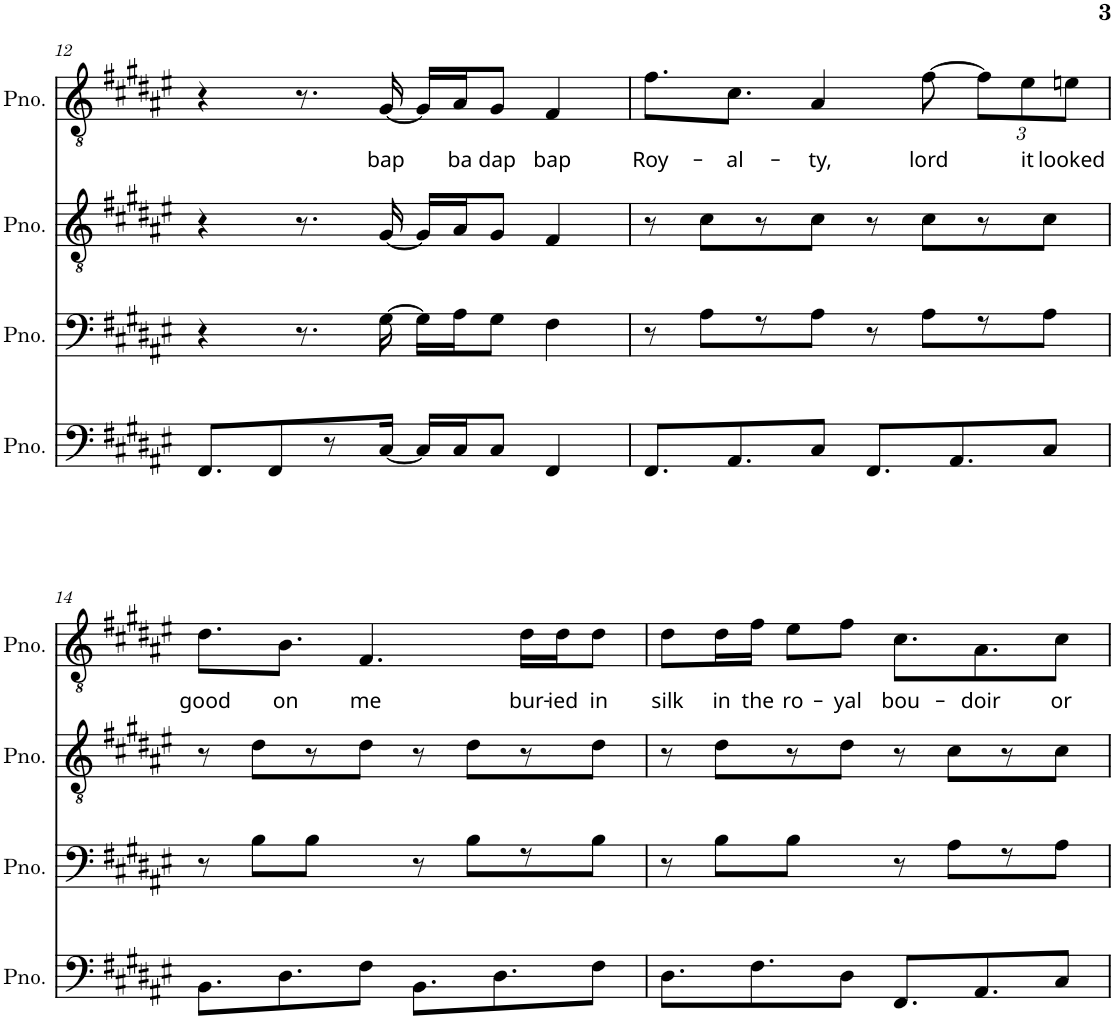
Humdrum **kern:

**kern	**kern	**kern	**kern	**text
*part4	*part3	*part2	*part1	*part1
*staff4	*staff3	*staff2	*staff1	*staff1
*I"Piano	*I"Piano	*I"Piano	*I"Piano	*
*I'Pno.	*I'Pno.	*I'Pno.	*I'Pno.	*
!!LO:PB:g=z
*clefF4	*clefF4	*clefGv2	*clefGv2	*
*k[f#c#g#d#a#e#]	*k[f#c#g#d#a#e#]	*k[f#c#g#d#a#e#]	*k[f#c#g#d#a#e#]	*
*M4/4	*M4/4	*M4/4	*M4/4	*
*met(c)	*met(c)	*met(c)	*met(c)	*
=12	=12	=12	=12	=12
8.FF#/L	4r	4r	4r	.
8FF#/	.	.	.	.
.	8.r	8.r	8.r	.
8r	.	.	.	.
!	!	!	!	!LO:LY:b
[<16C#/Jk	[>16G#\	[<16G#/	[<16G#/	bap
16C#/LL]	16G#\LL]	16G#/LL]	16G#/LL]	.
!	!	!	!	!LO:LY:b
16C#/J	16A#\J	16A#/J	16A#/J	ba
!	!	!	!	!LO:LY:b
8C#/J	8G#\J	8G#/J	8G#/J	dap
!	!	!	!	!LO:LY:b
4FF#/	4F#\	4F#/	4F#/	bap
=13	=13	=13	=13	=13
!	!	!	!	!LO:LY:b
8.FF#/L	8r	8r	8.f#\L	Roy-
.	8A#\L	8c#\L	.	.
!	!	!	!	!LO:LY:b
8.AA#/	.	.	8.c#\J	-al-
.	8r	8r	.	.
!	!	!	!	!LO:LY:b
8C#/J	8A#\J	8c#\J	4A#/	-ty,
8.FF#/L	8r	8r	.	.
!	!	!	!	!LO:LY:b
.	8A#\L	8c#\L	[>8f#\	lord
8.AA#/	.	.	.	.
*	*	*	*Xbrackettup	*
.	8r	8r	12f#\L]	.
!	!	!	!	!LO:LY:b
.	.	.	12e#\	it
8C#/J	8A#\J	8c#\J	.	.
!	!	!	!	!LO:LY:b
.	.	.	12en\J	looked
!!LO:LB:g=z
=14	=14	=14	=14	=14
!	!	!	!	!LO:LY:b
8.BB\L	8r	8r	8.d#\L	good
.	8B\L	8d#\L	.	.
!	!	!	!	!LO:LY:b
8.D#\	.	.	8.B\J	on
.	8B\J	8r	.	.
!	!	!	!	!LO:LY:b
8F#\J	8ryy	8d#\J	4.F#/	me
8.BB\L	8r	8r	.	.
.	8B\L	8d#\L	.	.
8.D#\	.	.	.	.
!	!	!	!	!LO:LY:b
.	8r	8r	16d#\LL	bur-
!	!	!	!	!LO:LY:b
.	.	.	16d#\J	-ied
!	!	!	!	!LO:LY:b
8F#\J	8B\J	8d#\J	8d#\J	in
=15	=15	=15	=15	=15
!	!	!	!	!LO:LY:b
8.D#\L	8r	8r	8d#\L	silk
!	!	!	!	!LO:LY:b
.	8B\L	8d#\L	16d#\L	in
!	!	!	!	!LO:LY:b
8.F#\	.	.	16f#\JJ	the
!	!	!	!	!LO:LY:b
.	8B\J	8r	8e#\L	ro-
!	!	!	!	!LO:LY:b
8D#\J	8ryy	8d#\J	8f#\J	-yal
!	!	!	!	!LO:LY:b
8.FF#/L	8r	8r	8.c#\L	bou-
.	8A#\L	8c#\L	.	.
!	!	!	!	!LO:LY:b
8.AA#/	.	.	8.A#\	-doir
.	8r	8r	.	.
!	!	!	!	!LO:LY:b
8C#/J	8A#\J	8c#\J	8c#\J	or
=	=	=	=	=
*-	*-	*-	*-	*-
